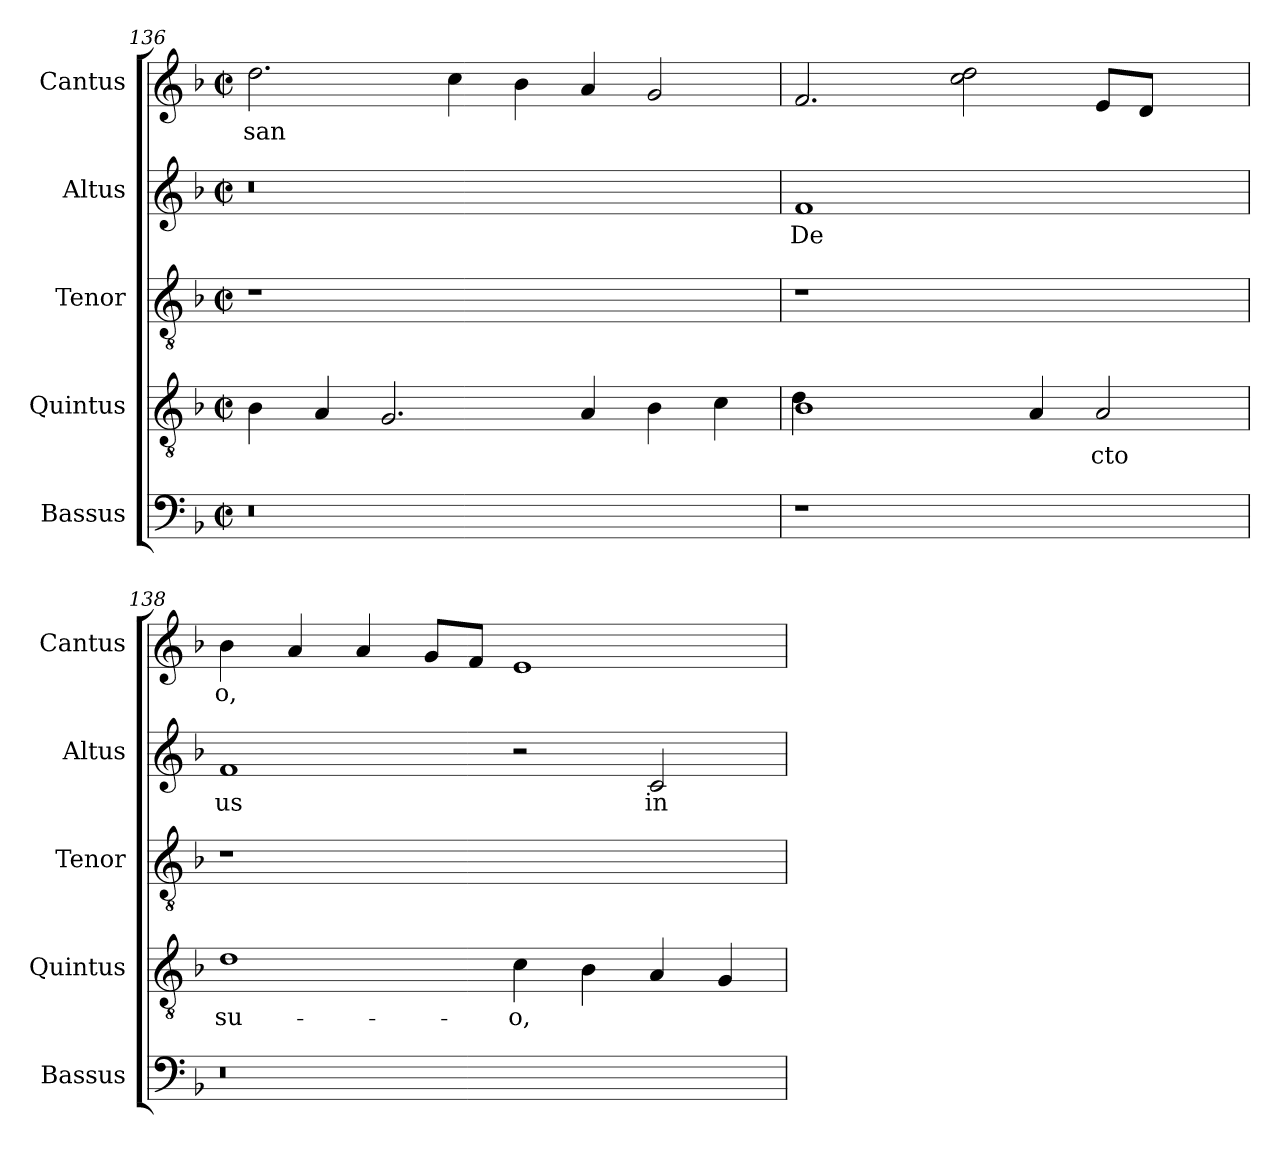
**kern	**kern	**text	**kern	**kern	**text	**kern	**text
*part5	*part4	*part4	*part3	*part2	*part2	*part1	*part1
*staff5	*staff4	*staff4	*staff3	*staff2	*staff2	*staff1	*staff1
*I"Bassus	*I"Quintus	*	*I"Tenor	*I"Altus	*	*I"Cantus	*
*I'Bassus	*I'Quintus	*	*I'Tenor	*I'Altus	*	*I'Cantus	*
*clefF4	*clefGv2	*	*clefGv2	*clefG2	*	*clefG2	*
*k[b-]	*k[b-]	*	*k[b-]	*k[b-]	*	*k[b-]	*
*F:	*F:	*	*F:	*F:	*	*F:	*
*M2/2	*M2/2	*	*M2/2	*M2/2	*	*M2/2	*
*met(c|)	*met(c|)	*	*met(c|)	*met(c|)	*	*met(c|)	*
=136	=136	=136	=136	=136	=136	=136	=136
!	!	!LO:LY:b:cj	!	!	!	!	!LO:LY:b:cj
0r	4B-\	--	1r	0r	.	2.dd\	san
!	!	!LO:LY:b:cj	!	!	!	!	!
.	4A/	--	.	.	.	.	.
!	!	!LO:LY:b:cj	!	!	!	!	!
.	2.G/	--	.	.	.	.	.
!	!	!	!	!	!	!	!LO:LY:b:cj
.	.	.	.	.	.	4cc\	.
!	!	!	!	!	!	!	!LO:LY:b:cj
.	.	.	1ryy	.	.	4b-\	.
!	!	!LO:LY:b:cj	!	!	!	!	!LO:LY:b:cj
.	4A/	--	.	.	.	4a/	.
!	!	!LO:LY:b:cj	!	!	!	!	!LO:LY:b:cj
.	4B-\	--	.	.	.	2g/	.
!	!	!LO:LY:b:cj	!	!	!	!	!
.	4c\	--	.	.	.	.	.
=137	=137	=137	=137	=137	=137	=137	=137
*	*^	*	*	*	*	*	*
!	!	!	!LO:LY:b:cj	!	!	!LO:LY:b:cj	!	!
1r	1B-	4d\	--	1r	1f	De	2.f/	.
.	.	1.ryy	.	.	.	.	.	.
.	.	.	.	.	.	.	2dd\ 2cc\	.
!	!	!	!LO:LY:b:cj	!	!	!	!	!
2.ryy	4A/	.	--	2.ryy	2.ryy	.	.	.
!	!	!	!LO:LY:b:cj	!	!	!	!	!LO:LY:b:cj
.	2A/	.	-cto	.	.	.	8e/L	.
!	!	!	!	!	!	!	!	!LO:LY:b:cj
.	.	.	.	.	.	.	8d/J	.
.	.	.	.	.	.	.	4ryy	.
*	*v	*v	*	*	*	*	*	*
=138	=138	=138	=138	=138	=138	=138	=138
!	!	!LO:LY:b:cj	!	!	!LO:LY:b:cj	!	!LO:LY:b:cj
0r	1d	su-	1r	1f	us	4b-\	o,
!	!	!	!	!	!	!	!LO:LY:b:cj
.	.	.	.	.	.	4a/	.
!	!	!	!	!	!	!	!LO:LY:b:cj
.	.	.	.	.	.	4a/	.
!	!	!	!	!	!	!	!LO:LY:b:cj
.	.	.	.	.	.	8g/L	.
!	!	!	!	!	!	!	!LO:LY:b:cj
.	.	.	.	.	.	8f/J	.
!	!	!LO:LY:b:cj	!	!	!	!	!LO:LY:b:cj
.	4c\	-o,	1ryy	2r	.	1e	.
!	!	!LO:LY:b:cj	!	!	!	!	!
.	4B-\	.	.	.	.	.	.
!	!	!LO:LY:b:cj	!	!	!LO:LY:b:cj	!	!
.	4A/	.	.	2c/	in	.	.
!	!	!LO:LY:b:cj	!	!	!	!	!
.	4G/	.	.	.	.	.	.
=	=	=	=	=	=	=	=
*-	*-	*-	*-	*-	*-	*-	*-
